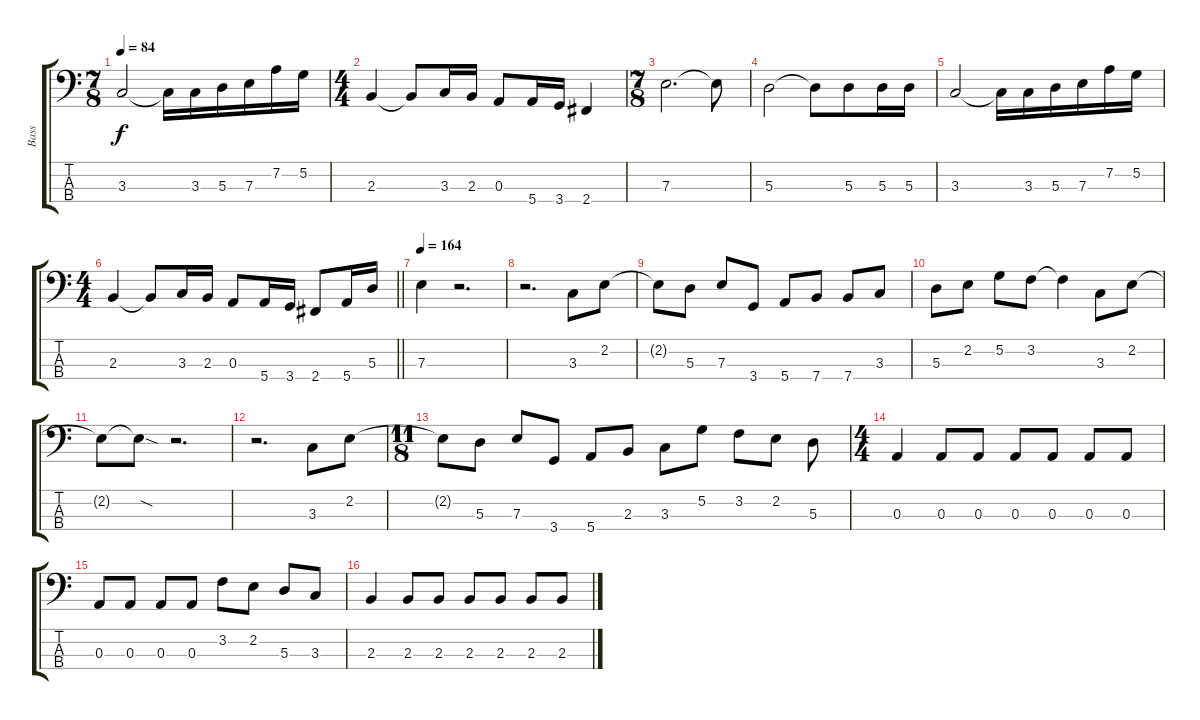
\track ("Bass" "Bass") {instrument electricbassfinger}
\staff {score tabs}
\tuning (G2 D2 A1 E1) {hide}
\ts (7 8)
\tempo 84
\clef f4
\ks c
3.3.2{dy f} 3.3{t}.16 3.3.16 5.3.16 7.3.16 7.2.16 5.2.16 |
\ts (4 4)
2.3.4 2.3{t}.8 3.3.16 2.3.16 0.3.8 5.4.16 3.4.16 2.4.4 |
\ts (7 8)
7.3.2{d} 7.3{t}.8 |
5.3.2 5.3{t}.8 5.3.8 5.3.16 5.3.16 |
3.3.2 3.3{t}.16 3.3.16 5.3.16 7.3.16 7.2.16 5.2.16 |
\ts (4 4)
\barLineRight lightlight
2.3.4 2.3{t}.8 3.3.16 2.3.16 0.3.8 5.4.16 3.4.16 2.4.8 5.4.16 5.3.16 |
\tempo 164
7.3.4 r.2{d} |
r.2{d} 3.3.8 2.2.8 |
2.2{t}.8 5.3.8 7.3.8 3.4.8 5.4.8 7.4.8 7.4.8 3.3.8 |
5.3.8 2.2.8 5.2.8 3.2.8 3.2{t}.4 3.3.8 2.2.8 |
2.2{t}.8 2.2{sod t}.8 r.2{d} |
r.2{d} 3.3.8 2.2.8 |
\ts (11 8)
2.2{t}.8 5.3.8 7.3.8 3.4.8 5.4.8 2.3.8 3.3.8 5.2.8 3.2.8 2.2.8 5.3.8 |
\ts (4 4)
0.3.4 0.3.8 0.3.8 0.3.8 0.3.8 0.3.8 0.3.8 |
0.3.8 0.3.8 0.3.8 0.3.8 3.2.8 2.2.8 5.3.8 3.3.8 |
2.3.4 2.3.8 2.3.8 2.3.8 2.3.8 2.3.8 2.3.8
